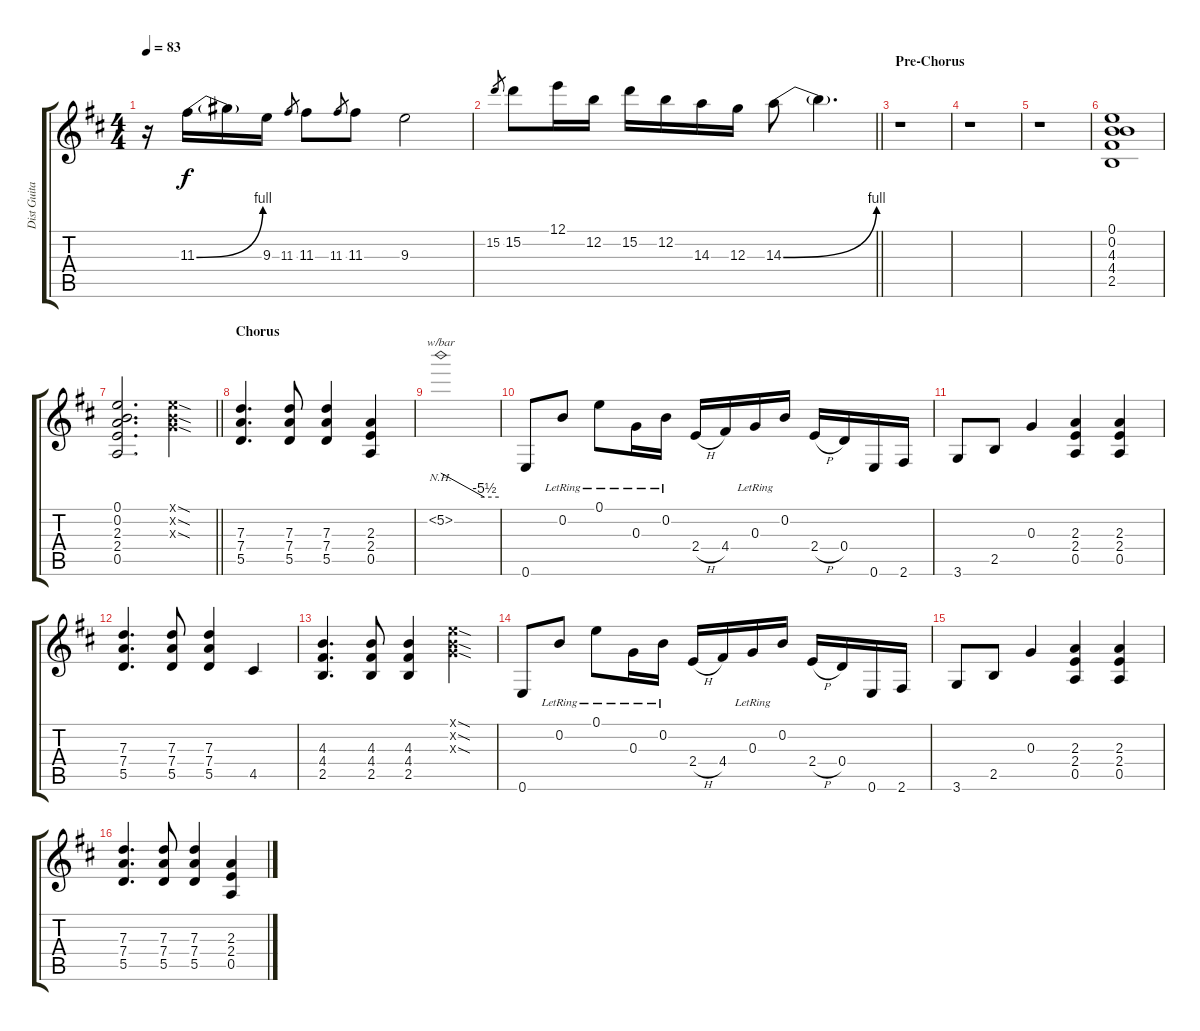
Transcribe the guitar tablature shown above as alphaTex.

\track ("Dist Guitar #2" "Dist Guita") {instrument overdrivenguitar}
\staff {score tabs}
\tuning (E4 B3 G3 D3 A2 E2) {hide}
\ts (4 4)
\tempo 83
\clef g2
\ks d
r.16{dy f} 11.3{be (bend 0 0 60 4)}.16 11.3{t}.16 9.3.16 11.3.8{gr} 11.3.8 11.3.8{gr} 11.3.8 9.3.2 |
\barLineRight lightlight
15.2.8{gr} 15.2.8 12.1.16 12.2.16 15.2.16 12.2.16 14.3.16 12.3.16 14.3{be (bend 0 0 60 4)}.8 14.3{t}.4{d} |
\section ("" "Pre-Chorus")
r.1 |
r.1 |
r.1 |
(0.1 0.2 4.3 4.4 2.5).1 |
\barLineRight lightlight
(0.1 0.2 2.3 2.4 0.5).2{d} (0.1{sod x} 0.2{sod x} 0.3{sod x}).4 |
\section ("" "Chorus")
(7.3 7.4 5.5).4{d} (7.3 7.4 5.5).8 (7.3 7.4 5.5).4 (2.3 2.4 0.5).4 |
5.2{nh}.1{tbe (custom default 0 0 45 -22 60 -22)} |
0.6.8 0.2{lr}.8 0.1{lr}.8 0.3{lr}.16 0.2{lr}.16 2.4{h}.16 4.4.16 0.3{lr}.16 0.2.16 2.4{h}.16 0.4.16 0.6.16 2.6.16 |
3.6.8 2.5.8 0.3.4 (2.3 2.4 0.5).4 (2.3 2.4 0.5).4 |
(7.3 7.4 5.5).4{d} (7.3 7.4 5.5).8 (7.3 7.4 5.5).4 4.5.4 |
(4.3 4.4 2.5).4{d} (4.3 4.4 2.5).8 (4.3 4.4 2.5).4 (0.1{sod x} 0.2{sod x} 0.3{sod x}).4 |
0.6.8 0.2{lr}.8 0.1{lr}.8 0.3{lr}.16 0.2{lr}.16 2.4{h}.16 4.4.16 0.3{lr}.16 0.2.16 2.4{h}.16 0.4.16 0.6.16 2.6.16 |
3.6.8 2.5.8 0.3.4 (2.3 2.4 0.5).4 (2.3 2.4 0.5).4 |
(7.3 7.4 5.5).4{d} (7.3 7.4 5.5).8 (7.3 7.4 5.5).4 (2.3 2.4 0.5).4
